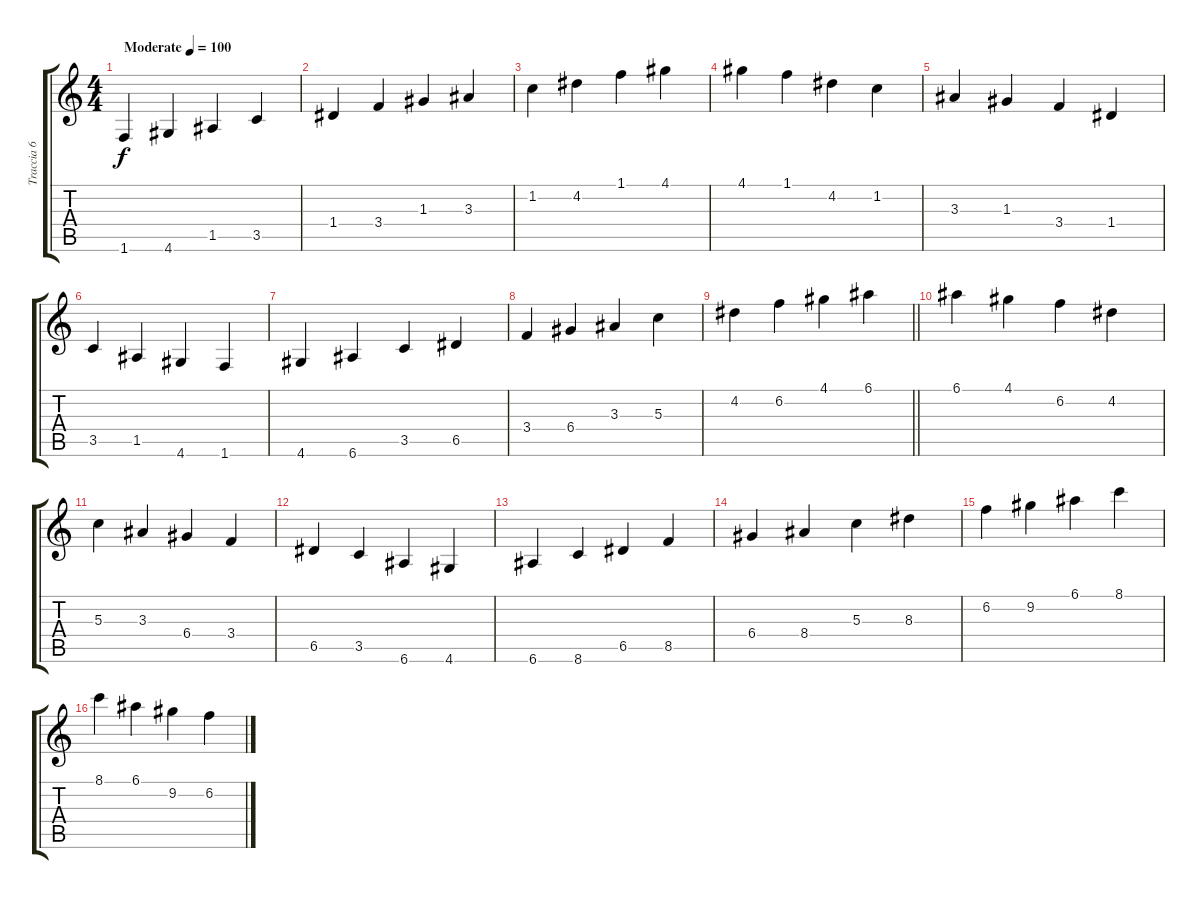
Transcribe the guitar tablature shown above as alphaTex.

\track ("Traccia 6" "Traccia 6") {mute instrument acousticguitarsteel}
\staff {score tabs}
\tuning (E4 B3 G3 D3 A2 E2) {hide}
\ts (4 4)
\tempo (100 "Moderate")
\clef g2
\ks c
1.6.4{dy f instrument acousticguitarsteel} 4.6.4 1.5.4 3.5.4 |
1.4.4 3.4.4 1.3.4 3.3.4 |
1.2.4 4.2.4 1.1.4 4.1.4 |
4.1.4 1.1.4 4.2.4 1.2.4 |
3.3.4 1.3.4 3.4.4 1.4.4 |
3.5.4 1.5.4 4.6.4 1.6.4 |
4.6.4 6.6.4 3.5.4 6.5.4 |
3.4.4 6.4.4 3.3.4 5.3.4 |
\barLineRight lightlight
4.2.4 6.2.4 4.1.4 6.1.4 |
6.1.4 4.1.4 6.2.4 4.2.4 |
5.3.4 3.3.4 6.4.4 3.4.4 |
6.5.4 3.5.4 6.6.4 4.6.4 |
6.6.4 8.6.4 6.5.4 8.5.4 |
6.4.4 8.4.4 5.3.4 8.3.4 |
6.2.4 9.2.4 6.1.4 8.1.4 |
8.1.4 6.1.4 9.2.4 6.2.4
